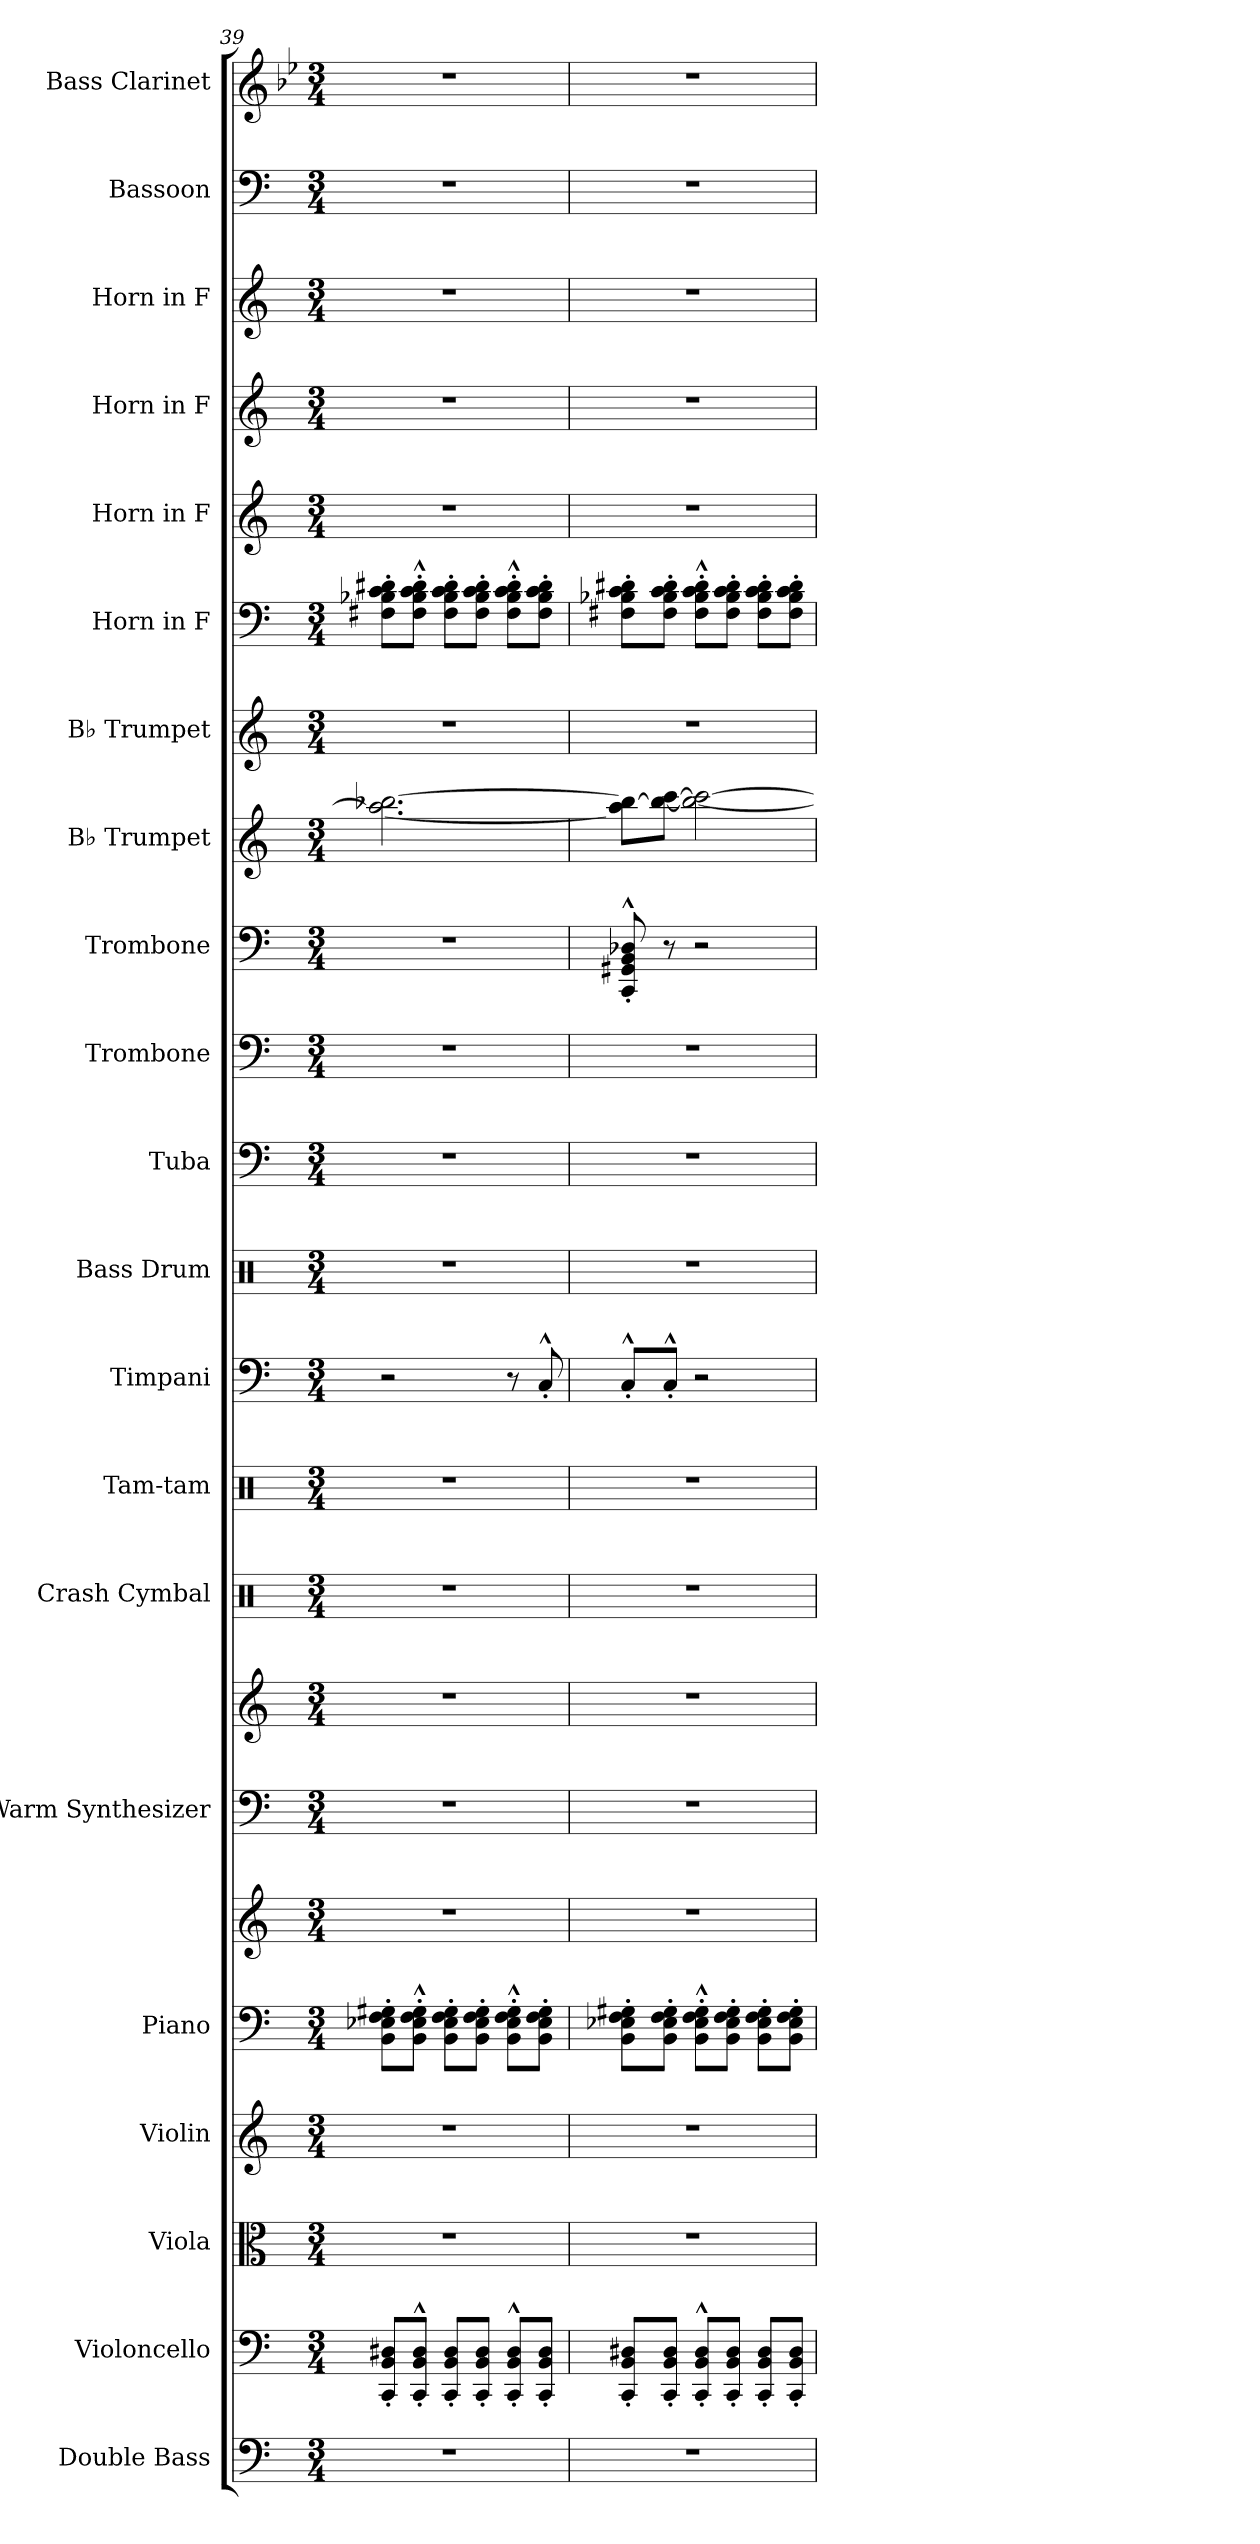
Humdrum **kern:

**kern	**kern	**kern	**kern	**kern	**kern	**kern	**kern	**kern	**kern	**kern	**kern	**kern	**kern	**kern	**kern	**kern	**kern	**kern	**kern	**kern	**kern	**kern
*part21	*part20	*part19	*part18	*part17	*part17	*part16	*part16	*part15	*part14	*part13	*part12	*part11	*part10	*part9	*part8	*part7	*part6	*part5	*part4	*part3	*part2	*part1
*staff23	*staff22	*staff21	*staff20	*staff19	*staff18	*staff17	*staff16	*staff15	*staff14	*staff13	*staff12	*staff11	*staff10	*staff9	*staff8	*staff7	*staff6	*staff5	*staff4	*staff3	*staff2	*staff1
*I"Double Bass	*I"Violoncello	*I"Viola	*I"Violin	*I"Piano	*	*I"Warm Synthesizer	*	*I"Crash Cymbal	*I"Tam-tam	*I"Timpani	*I"Bass Drum	*I"Tuba	*I"Trombone	*I"Trombone	*I"B♭ Trumpet	*I"B♭ Trumpet	*I"Horn in F	*I"Horn in F	*I"Horn in F	*I"Horn in F	*I"Bassoon	*I"Bass Clarinet
*I'Db.	*I'Vc.	*I'Vla.	*I'Vln.	*I'Pno.	*	*I'Synth.	*	*I'Cr. Cym.	*I'Tam-tam	*I'Timp.	*I'B. Dr.	*I'Tba.	*I'Tbn.	*I'Tbn.	*I'B♭ Tpt.	*I'B♭ Tpt.	*	*	*	*	*I'Bsn.	*I'B. Cl.
*clefF4	*clefF4	*clefC3	*clefG2	*clefF4	*clefG2	*clefF4	*clefG2	*clefX	*clefX	*clefF4	*clefX	*clefF4	*clefF4	*clefF4	*clefG2	*clefG2	*clefF4	*clefG2	*clefG2	*clefG2	*clefF4	*clefG2
*ITrd7c12	*	*	*	*	*	*	*	*	*	*	*	*	*	*	*ITrd1c2	*ITrd1c2	*ITrd4c7	*ITrd4c7	*ITrd4c7	*ITrd4c7	*	*ITrd8c14
*k[]	*k[]	*k[]	*k[]	*k[]	*k[]	*k[]	*k[]	*k[]	*k[]	*k[]	*k[]	*k[]	*k[]	*k[]	*k[b-e-]	*k[b-e-]	*k[b-]	*k[b-]	*k[b-]	*k[b-]	*k[]	*k[b-e-]
*M3/4	*M3/4	*M3/4	*M3/4	*M3/4	*M3/4	*M3/4	*M3/4	*M3/4	*M3/4	*M3/4	*M3/4	*M3/4	*M3/4	*M3/4	*M3/4	*M3/4	*M3/4	*M3/4	*M3/4	*M3/4	*M3/4	*M3/4
=39	=39	=39	=39	=39	=39	=39	=39	=39	=39	=39	=39	=39	=39	=39	=39	=39	=39	=39	=39	=39	=39	=39
2.r	8CC/' 8BB/' 8D#X/'L	2.r	2.r	8BB\' 8E-X\' 8F\' 8G#X\'L	2.r	2.r	2.r	2.r	2.r	2r	2.r	2.r	2.r	2.r	2.gg\_ [2.aa-X\	2.r	8BBn\' 8E-X\' 8F\' 8G#X\'L	2.r	2.r	2.r	2.r	2.r
.	8CC/'^^ 8BB/'^^ 8D#/'^^J	.	.	8BB\'^^ 8E-\'^^ 8F\'^^ 8G#\'^^J	.	.	.	.	.	.	.	.	.	.	.	.	8BB\'^^ 8E-\'^^ 8F\'^^ 8G#\'^^J	.	.	.	.	.
.	8CC/' 8BB/' 8D#/'L	.	.	8BB\' 8E-\' 8F\' 8G#\'L	.	.	.	.	.	.	.	.	.	.	.	.	8BB\' 8E-\' 8F\' 8G#\'L	.	.	.	.	.
.	8CC/' 8BB/' 8D#/'J	.	.	8BB\' 8E-\' 8F\' 8G#\'J	.	.	.	.	.	.	.	.	.	.	.	.	8BB\' 8E-\' 8F\' 8G#\'J	.	.	.	.	.
.	8CC/'^^ 8BB/'^^ 8D#/'^^L	.	.	8BB\'^^ 8E-\'^^ 8F\'^^ 8G#\'^^L	.	.	.	.	.	8r	.	.	.	.	.	.	8BB\'^^ 8E-\'^^ 8F\'^^ 8G#\'^^L	.	.	.	.	.
.	8CC/' 8BB/' 8D#/'J	.	.	8BB\' 8E-\' 8F\' 8G#\'J	.	.	.	.	.	8C^^'/	.	.	.	.	.	.	8BB\' 8E-\' 8F\' 8G#\'J	.	.	.	.	.
=40	=40	=40	=40	=40	=40	=40	=40	=40	=40	=40	=40	=40	=40	=40	=40	=40	=40	=40	=40	=40	=40	=40
2.r	8CC/' 8BB/' 8D#X/'L	2.r	2.r	8BB\' 8E-X\' 8F\' 8G#X\'L	2.r	2.r	2.r	2.r	2.r	8C^^'/L	2.r	2.r	2.r	8CC/^^' 8GG#X/^^' 8BB/^^' 8D-X/^^'	8gg\] 8aa-\_L	2.r	8BBn\' 8E-X\' 8F\' 8G#X\'L	2.r	2.r	2.r	2.r	2.r
.	8CC/' 8BB/' 8D#/'J	.	.	8BB\' 8E-\' 8F\' 8G#\'J	.	.	.	.	.	8C^^'/J	.	.	.	8r	8aa-\_ [8bb-\J	.	8BB\' 8E-\' 8F\' 8G#\'J	.	.	.	.	.
.	8CC/'^^ 8BB/'^^ 8D#/'^^L	.	.	8BB\'^^ 8E-\'^^ 8F\'^^ 8G#\'^^L	.	.	.	.	.	2r	.	.	.	2r	2aa-\_ 2bb-\_	.	8BB\'^^ 8E-\'^^ 8F\'^^ 8G#\'^^L	.	.	.	.	.
.	8CC/' 8BB/' 8D#/'J	.	.	8BB\' 8E-\' 8F\' 8G#\'J	.	.	.	.	.	.	.	.	.	.	.	.	8BB\' 8E-\' 8F\' 8G#\'J	.	.	.	.	.
.	8CC/' 8BB/' 8D#/'L	.	.	8BB\' 8E-\' 8F\' 8G#\'L	.	.	.	.	.	.	.	.	.	.	.	.	8BB\' 8E-\' 8F\' 8G#\'L	.	.	.	.	.
.	8CC/' 8BB/' 8D#/'J	.	.	8BB\' 8E-\' 8F\' 8G#\'J	.	.	.	.	.	.	.	.	.	.	.	.	8BB\' 8E-\' 8F\' 8G#\'J	.	.	.	.	.
=	=	=	=	=	=	=	=	=	=	=	=	=	=	=	=	=	=	=	=	=	=	=
*-	*-	*-	*-	*-	*-	*-	*-	*-	*-	*-	*-	*-	*-	*-	*-	*-	*-	*-	*-	*-	*-	*-
